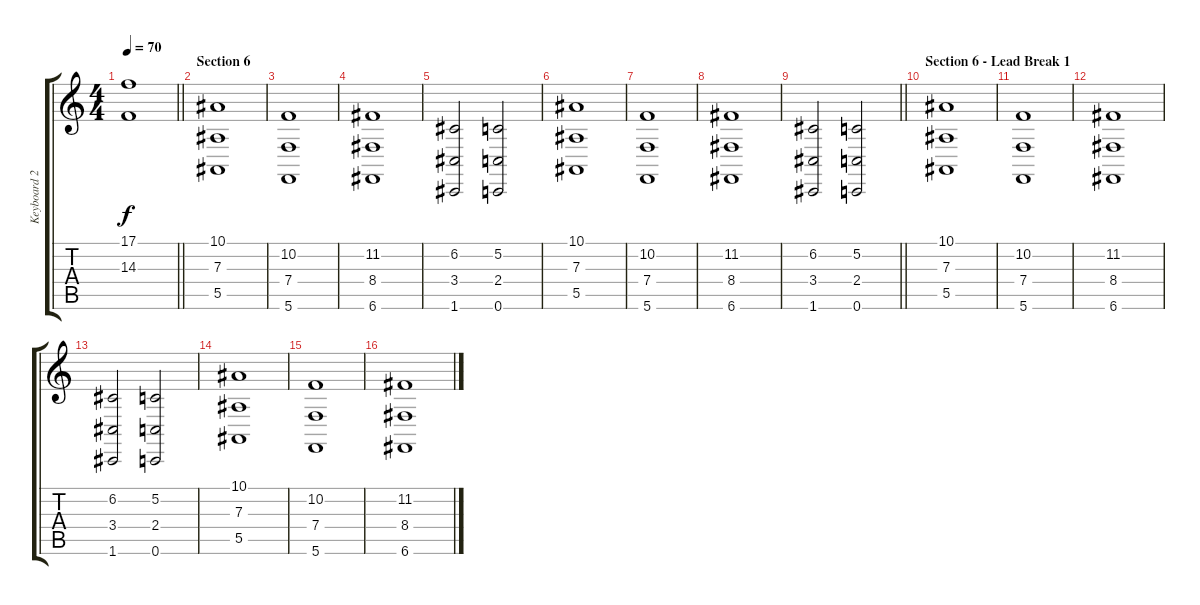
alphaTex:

\track ("Keyboard 2 (Strings)" "Keyboard 2") {instrument stringensemble1}
\staff {score tabs}
\tuning (C4 G3 Eb3 Bb2 F2 C2) {hide}
\ts (4 4)
\tempo 70
\clef g2
\barLineRight lightlight
\ks c
(17.1{t} 14.3{t}).1{dy f} |
\section ("" "Section 6")
(10.1 7.3 5.5).1 |
(10.2 7.4 5.6).1 |
(11.2 8.4 6.6).1 |
(6.2 3.4 1.6).2 (5.2 2.4 0.6).2 |
(10.1 7.3 5.5).1 |
(10.2 7.4 5.6).1 |
(11.2 8.4 6.6).1 |
\barLineRight lightlight
(6.2 3.4 1.6).2 (5.2 2.4 0.6).2 |
\section ("" "Section 6 - Lead Break 1")
(10.1 7.3 5.5).1 |
(10.2 7.4 5.6).1 |
(11.2 8.4 6.6).1 |
(6.2 3.4 1.6).2 (5.2 2.4 0.6).2 |
(10.1 7.3 5.5).1 |
(10.2 7.4 5.6).1 |
(11.2 8.4 6.6).1
